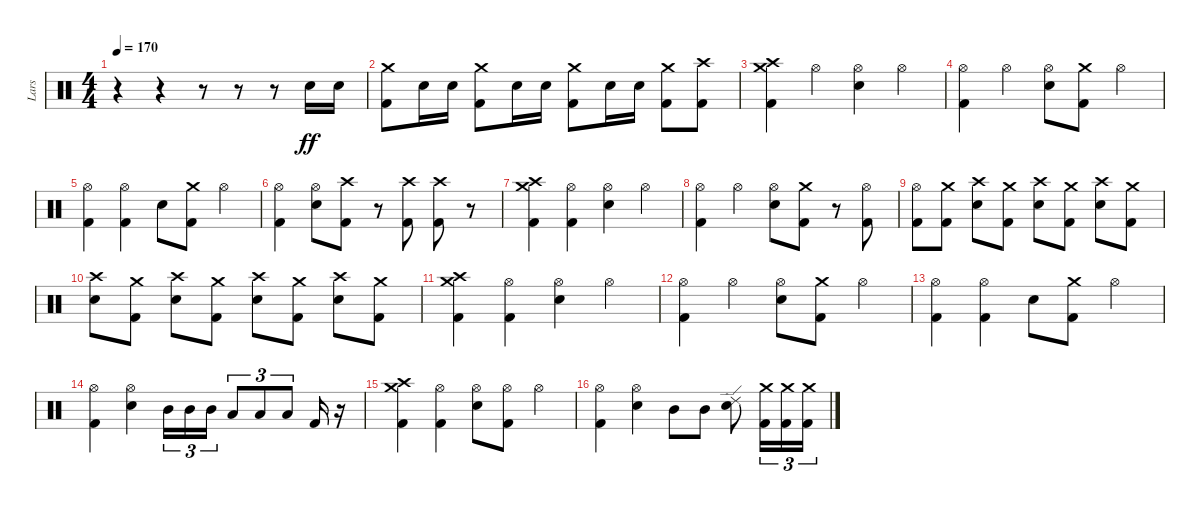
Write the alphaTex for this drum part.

\track ("Lars" "Lars") {instrument percussion}
\staff {score}
\articulation defaults
\ts (4 4)
\tempo 170
\clef neutral
\ks c
r.4{dy ff} r.4 r.8 r.8 r.8 "Snare (hit) 2".16 "Snare (hit) 2".16 |
("Kick (hit) 2" "Crash medium (hit)").8 "Snare (hit) 2".16 "Snare (hit) 2".16 ("Kick (hit) 2" "Crash medium (hit)").8 "Snare (hit) 2".16 "Snare (hit) 2".16 ("Kick (hit) 2" "Crash medium (hit)").8 "Snare (hit) 2".16 "Snare (hit) 2".16 ("Kick (hit) 2" "Crash medium (hit)").8 ("Kick (hit) 2" "Crash high (hit)").8 |
("Crash high (hit)" "Kick (hit) 2" "Crash medium (hit)").4 "Hi-Hat (open)".4 ("Hi-Hat (open)" "Snare (hit) 2").4 "Hi-Hat (open)".4 |
("Kick (hit) 2" "Hi-Hat (open)").4 "Hi-Hat (open)".4 ("Snare (hit) 2" "Hi-Hat (open)").8 ("Kick (hit) 2" "Crash medium (hit)").8 "Hi-Hat (open)".4 |
("Kick (hit) 2" "Hi-Hat (open)").4 ("Kick (hit) 2" "Hi-Hat (open)").4 "Snare (hit) 2".8 ("Crash medium (hit)" "Kick (hit) 2").8 "Hi-Hat (open)".4 |
("Kick (hit) 2" "Hi-Hat (open)").4 ("Snare (hit) 2" "Hi-Hat (open)").8 ("Kick (hit) 2" "Crash high (hit)").8 r.8 ("Kick (hit) 2" "Crash high (hit)").8 ("Kick (hit) 2" "Crash high (hit)").8 r.8 |
("Crash high (hit)" "Kick (hit) 2" "Crash medium (hit)").4 ("Kick (hit) 2" "Hi-Hat (open)").4 ("Hi-Hat (open)" "Snare (hit) 2").4 "Hi-Hat (open)".4 |
("Kick (hit) 2" "Hi-Hat (open)").4 "Hi-Hat (open)".4 ("Snare (hit) 2" "Hi-Hat (open)").8 ("Kick (hit) 2" "Crash medium (hit)").8 r.8 ("Hi-Hat (open)" "Kick (hit) 2").8 |
("Hi-Hat (open)" "Kick (hit) 2").8 ("Kick (hit) 2" "Crash medium (hit)").8 ("Snare (hit) 2" "Crash high (hit)").8 ("Kick (hit) 2" "Crash medium (hit)").8 ("Snare (hit) 2" "Crash high (hit)").8 ("Kick (hit) 2" "Crash medium (hit)").8 ("Snare (hit) 2" "Crash high (hit)").8 ("Kick (hit) 2" "Crash medium (hit)").8 |
("Snare (hit) 2" "Crash high (hit)").8 ("Kick (hit) 2" "Crash medium (hit)").8 ("Snare (hit) 2" "Crash high (hit)").8 ("Kick (hit) 2" "Crash medium (hit)").8 ("Snare (hit) 2" "Crash high (hit)").8 ("Kick (hit) 2" "Crash medium (hit)").8 ("Snare (hit) 2" "Crash high (hit)").8 ("Kick (hit) 2" "Crash medium (hit)").8 |
("Crash high (hit)" "Kick (hit) 2" "Crash medium (hit)").4 ("Kick (hit) 2" "Hi-Hat (open)").4 ("Hi-Hat (open)" "Snare (hit) 2").4 "Hi-Hat (open)".4 |
("Kick (hit) 2" "Hi-Hat (open)").4 "Hi-Hat (open)".4 ("Snare (hit) 2" "Hi-Hat (open)").8 ("Kick (hit) 2" "Crash medium (hit)").8 "Hi-Hat (open)".4 |
("Kick (hit) 2" "Hi-Hat (open)").4 ("Kick (hit) 2" "Hi-Hat (open)").4 "Snare (hit) 2".8 ("Crash medium (hit)" "Kick (hit) 2").8 "Hi-Hat (open)".4 |
("Kick (hit) 2" "Hi-Hat (open)").4 ("Snare (hit) 2" "Hi-Hat (open)").4 "Mid Tom (hit)".16{tu (3 2)} "Mid Tom (hit)".16{tu (3 2)} "Mid Tom (hit)".16{tu (3 2)} "Low Tom (hit)".8{tu (3 2)} "Low Tom (hit)".8{tu (3 2)} "Low Tom (hit)".8{tu (3 2)} "Kick (hit) 2".16 r.16 |
("Crash high (hit)" "Kick (hit) 2" "Crash medium (hit)").4 ("Kick (hit) 2" "Hi-Hat (open)").4 ("Hi-Hat (open)" "Snare (hit) 2").8 ("Kick (hit) 2" "Hi-Hat (open)").8 "Hi-Hat (open)".4 |
("Kick (hit) 2" "Hi-Hat (open)").4 ("Hi-Hat (open)" "Snare (hit) 2").4 "Mid Tom (hit)".8 "Mid Tom (hit)".8 ("Snare (hit) 2" "Ride (edge) 2").8 ("Kick (hit) 2" "Crash medium (hit)").16{tu (3 2)} ("Kick (hit) 2" "Crash medium (hit)").16{tu (3 2)} ("Kick (hit) 2" "Crash medium (hit)").16{tu (3 2)}
